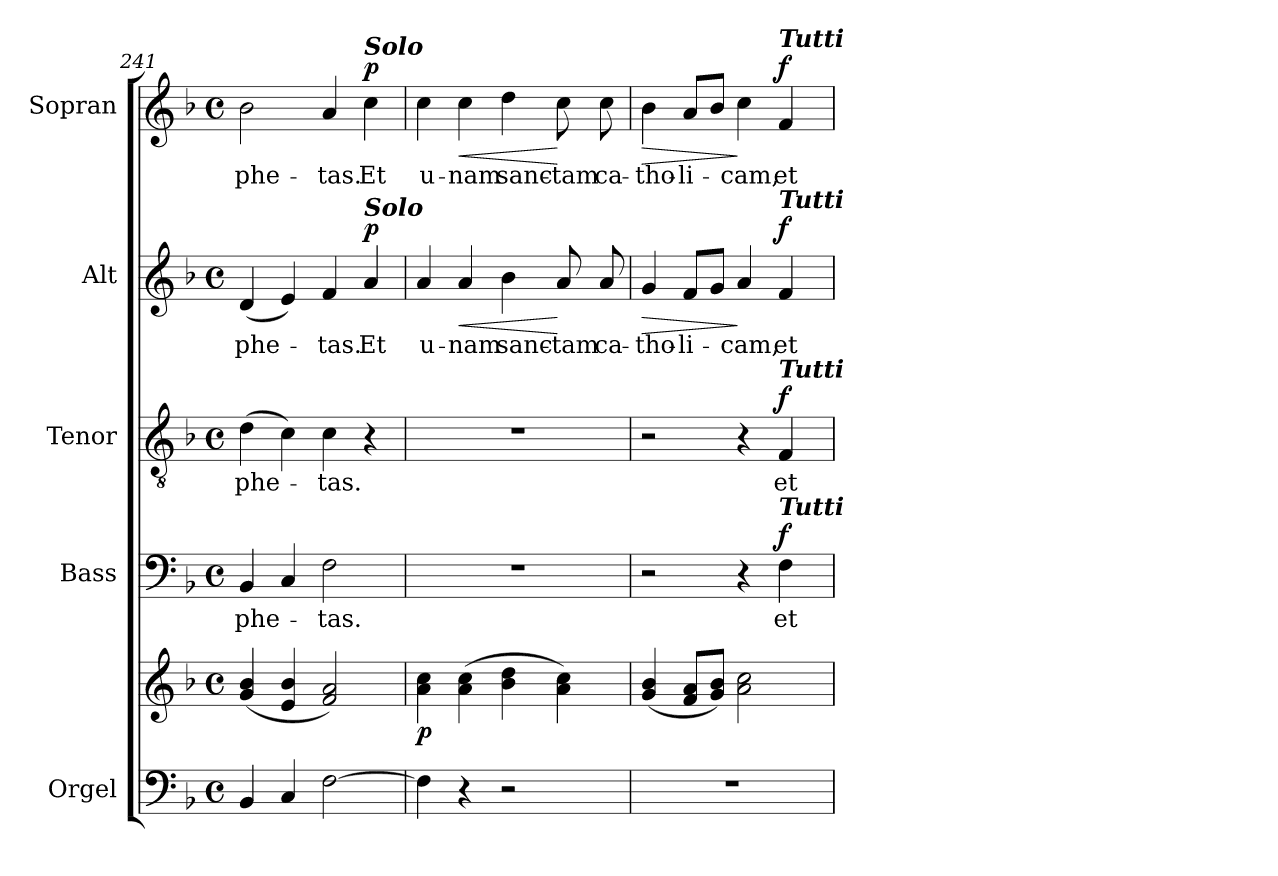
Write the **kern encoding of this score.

**kern	**kern	**dynam	**kern	**text	**dynam	**kern	**text	**dynam	**kern	**text	**dynam	**kern	**text	**dynam
*part5	*part5	*part5	*part4	*part4	*part4	*part3	*part3	*part3	*part2	*part2	*part2	*part1	*part1	*part1
*staff6	*staff5	*staff5/6	*staff4	*staff4	*staff4	*staff3	*staff3	*staff3	*staff2	*staff2	*staff2	*staff1	*staff1	*staff1
*I"Orgel	*	*	*I"Bass	*	*	*I"Tenor	*	*	*I"Alt	*	*	*I"Sopran	*	*
*I'Org.	*	*	*I'B.	*	*	*I'T.	*	*	*I'A.	*	*	*I'S.	*	*
*clefF4	*clefG2	*	*clefF4	*	*	*clefGv2	*	*	*clefG2	*	*	*clefG2	*	*
*k[b-]	*k[b-]	*	*k[b-]	*	*	*k[b-]	*	*	*k[b-]	*	*	*k[b-]	*	*
*F:	*F:	*	*F:	*	*	*F:	*	*	*F:	*	*	*F:	*	*
*M4/4	*M4/4	*	*M4/4	*	*	*M4/4	*	*	*M4/4	*	*	*M4/4	*	*
*met(c)	*met(c)	*	*met(c)	*	*	*met(c)	*	*	*met(c)	*	*	*met(c)	*	*
=241	=241	=241	=241	=241	=241	=241	=241	=241	=241	=241	=241	=241	=241	=241
!	!	!	!	!LO:LY:b	!	!	!LO:LY:b	!	!	!LO:LY:b	!	!	!LO:LY:b	!
4BB-/	(<4g/ 4b-/	.	4BB-/	-phe-	.	(>4d\	-phe-	.	(<4d/	-phe-	.	2b-\	-phe-	.
4C/	4e/ 4b-/	.	4C/	.	.	4c\)	.	.	4e/)	.	.	.	.	.
!	!	!	!	!LO:LY:b	!	!	!LO:LY:b	!	!	!LO:LY:b	!	!	!LO:LY:b	!
[2F\	2f/ 2a/)	.	2F\	-tas.	.	4c\	-tas.	.	4f/	-tas.	.	4a/	-tas.	.
!	!	!	!	!	!	!	!	!	!	!	!	!LO:TX:a:Bi:t=Solo	!	!
!	!	!	!	!	!	!	!	!	!LO:TX:a:Bi:t=Solo	!	!	!	!	!
!	!	!	!	!	!	!	!	!	!	!LO:LY:b	!LO:DY:a	!	!LO:LY:b	!LO:DY:a
.	.	.	.	.	.	4r	.	.	4a/	Et	p	4cc\	Et	p
=242	=242	=242	=242	=242	=242	=242	=242	=242	=242	=242	=242	=242	=242	=242
!	!	!LO:DY:b	!	!	!	!	!	!	!	!LO:LY:b	!	!	!LO:LY:b	!
4F\]	4a\ 4cc\	p	1r	.	.	1r	.	.	4a/	u-	.	4cc\	u-	.
!	!	!	!	!	!	!	!	!	!	!LO:LY:b	!LO:HP:b	!	!LO:LY:b	!LO:HP:b
4r	(>4a\ 4cc\	.	.	.	.	.	.	.	4a/	-nam	<	4cc\	-nam	<
!	!	!	!	!	!	!	!	!	!	!LO:LY:b	!	!	!LO:LY:b	!
2r	4b-\ 4dd\	.	.	.	.	.	.	.	4b-\	sanc-	.	4dd\	sanc-	.
!	!	!	!	!	!	!	!	!	!	!LO:LY:b	!	!	!LO:LY:b	!
.	4a\ 4cc\)	.	.	.	.	.	.	.	8a/	-tam	[	8cc\	-tam	[
!	!	!	!	!	!	!	!	!	!	!LO:LY:b	!	!	!LO:LY:b	!
.	.	.	.	.	.	.	.	.	8a/	ca-	.	8cc\	ca-	.
=243	=243	=243	=243	=243	=243	=243	=243	=243	=243	=243	=243	=243	=243	=243
!	!	!	!	!	!	!	!	!	!	!LO:LY:b	!LO:HP:b	!	!LO:LY:b	!LO:HP:b
1r	(<4g/ 4b-/	.	2r	.	.	2r	.	.	4g/	-tho-	>	4b-\	-tho-	>
!	!	!	!	!	!	!	!	!	!	!LO:LY:b	!	!	!LO:LY:b	!
.	8f/ 8a/L	.	.	.	.	.	.	.	8f/L	-li-	.	8a/L	-li-	.
.	8g/ 8b-/J)	.	.	.	.	.	.	.	8g/J	.	.	8b-/J	.	.
!	!	!	!	!	!	!	!	!	!	!LO:LY:b	!	!	!LO:LY:b	!
.	2a\ 2cc\	.	4r	.	.	4r	.	.	4a/	-cam,	]	4cc\	-cam,	]
!	!	!	!	!	!	!	!	!	!	!	!	!LO:TX:a:Bi:t=Tutti	!	!
!	!	!	!	!	!	!	!	!	!LO:TX:a:Bi:t=Tutti	!	!	!	!	!
!	!	!	!	!	!	!LO:TX:a:Bi:t=Tutti	!	!	!	!	!	!	!	!
!	!	!	!LO:TX:a:Bi:t=Tutti	!	!	!	!	!	!	!	!	!	!	!
!	!	!	!	!LO:LY:b	!LO:DY:a	!	!LO:LY:b	!LO:DY:a	!	!LO:LY:b	!LO:DY:a	!	!LO:LY:b	!LO:DY:a
.	.	.	4F\	et	f	4F/	et	f	4f/	et	f	4f/	et	f
=	=	=	=	=	=	=	=	=	=	=	=	=	=	=
*-	*-	*-	*-	*-	*-	*-	*-	*-	*-	*-	*-	*-	*-	*-
